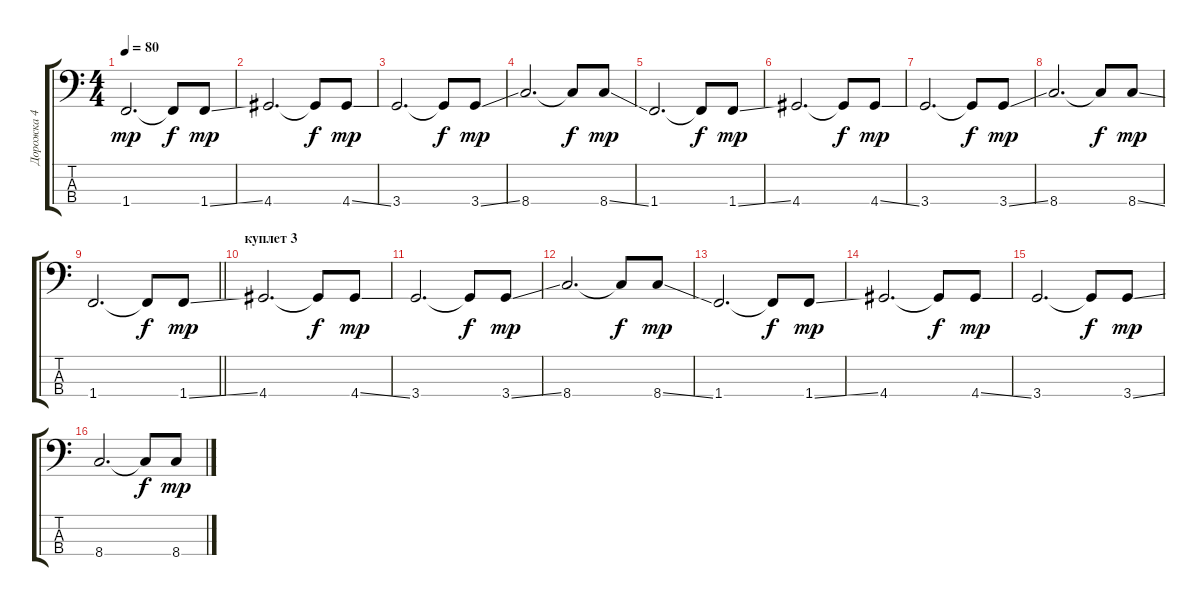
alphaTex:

\track ("Дорожка 4" "Дорожка 4") {instrument electricbassfinger}
\staff {score tabs}
\tuning (G2 D2 A1 E1) {hide}
\ts (4 4)
\tempo 80
\clef f4
\ks c
1.4.2{d dy mp} 1.4{t}.8{dy f} 1.4{ss}.8{dy mp} |
4.4.2{d} 4.4{t}.8{dy f} 4.4{ss}.8{dy mp} |
3.4.2{d} 3.4{t}.8{dy f} 3.4{ss}.8{dy mp} |
8.4.2{d} 8.4{t}.8{dy f} 8.4{ss}.8{dy mp} |
1.4.2{d} 1.4{t}.8{dy f} 1.4{ss}.8{dy mp} |
4.4.2{d} 4.4{t}.8{dy f} 4.4{ss}.8{dy mp} |
3.4.2{d} 3.4{t}.8{dy f} 3.4{ss}.8{dy mp} |
8.4.2{d} 8.4{t}.8{dy f} 8.4{ss}.8{dy mp} |
\barLineRight lightlight
1.4.2{d} 1.4{t}.8{dy f} 1.4{ss}.8{dy mp} |
\section ("" "куплет 3")
4.4.2{d} 4.4{t}.8{dy f} 4.4{ss}.8{dy mp} |
3.4.2{d} 3.4{t}.8{dy f} 3.4{ss}.8{dy mp} |
8.4.2{d} 8.4{t}.8{dy f} 8.4{ss}.8{dy mp} |
1.4.2{d} 1.4{t}.8{dy f} 1.4{ss}.8{dy mp} |
4.4.2{d} 4.4{t}.8{dy f} 4.4{ss}.8{dy mp} |
3.4.2{d} 3.4{t}.8{dy f} 3.4{ss}.8{dy mp} |
8.4.2{d} 8.4{t}.8{dy f} 8.4{ss}.8{dy mp}
